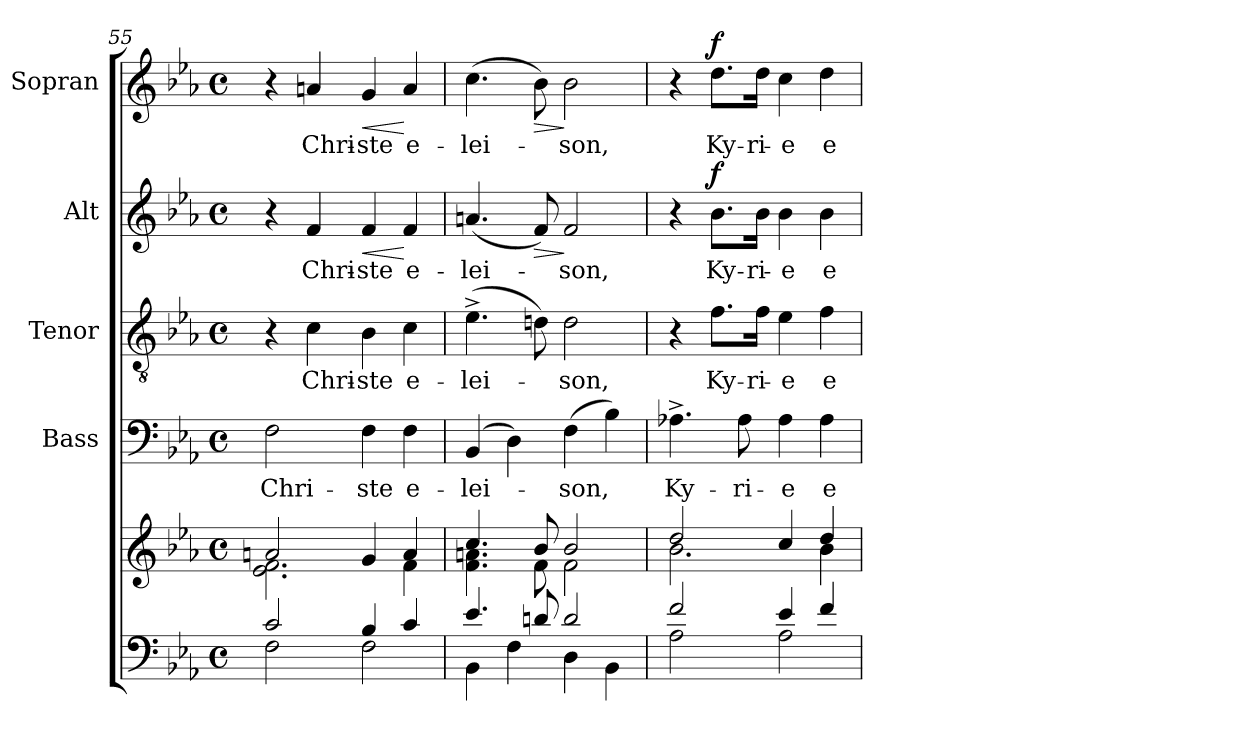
**kern	**kern	**kern	**text	**kern	**text	**kern	**text	**dynam	**kern	**text	**dynam
*part5	*part5	*part4	*part4	*part3	*part3	*part2	*part2	*part2	*part1	*part1	*part1
*staff6	*staff5	*staff4	*staff4	*staff3	*staff3	*staff2	*staff2	*staff2	*staff1	*staff1	*staff1
*	*	*I"Bass	*	*I"Tenor	*	*I"Alt	*	*	*I"Sopran	*	*
*	*	*I'B.	*	*I'T.	*	*I'A.	*	*	*I'S.	*	*
*clefF4	*clefG2	*clefF4	*	*clefGv2	*	*clefG2	*	*	*clefG2	*	*
*k[b-e-a-]	*k[b-e-a-]	*k[b-e-a-]	*	*k[b-e-a-]	*	*k[b-e-a-]	*	*	*k[b-e-a-]	*	*
*E-:	*E-:	*E-:	*	*E-:	*	*E-:	*	*	*E-:	*	*
*M4/4	*M4/4	*M4/4	*	*M4/4	*	*M4/4	*	*	*M4/4	*	*
*met(c)	*met(c)	*met(c)	*	*met(c)	*	*met(c)	*	*	*met(c)	*	*
=55	=55	=55	=55	=55	=55	=55	=55	=55	=55	=55	=55
*^	*^	*	*	*	*	*	*	*	*	*	*
!	!	!	!	!	!LO:LY:b	!	!	!	!	!	!	!	!
2c/	2F\	2an/	2.e-\ 2.f\	2F\	Chri-	4r	.	4r	.	.	4r	.	.
!	!	!	!	!	!	!	!LO:LY:b	!	!LO:LY:b	!	!	!LO:LY:b	!
.	.	.	.	.	.	4c\	Chri-	4f/	Chri-	.	4an/	Chri-	.
!	!	!	!	!	!LO:LY:b	!	!LO:LY:b	!	!LO:LY:b	!LO:HP:b	!	!LO:LY:b	!LO:HP:b
4B-/	2F\	4g/	.	4F\	-ste	4B-\	-ste	4f/	-ste	<	4g/	-ste	<
!	!	!	!	!	!LO:LY:b	!	!LO:LY:b	!	!LO:LY:b	!	!	!LO:LY:b	!
4c/	.	4a/	4f\	4F\	e-	4c\	e-	4f/	e-	[	4a/	e-	[
=56	=56	=56	=56	=56	=56	=56	=56	=56	=56	=56	=56	=56	=56
!	!	!	!	!	!LO:LY:b	!	!LO:LY:b	!	!LO:LY:b	!	!	!LO:LY:b	!
4.e-/	4BB-\	4.cc/	4.f\ 4.an\	(4BB-/	-lei-	(>4.e-^>\	-lei-	(<4.an/	-lei-	.	(>4.cc\	-lei-	.
.	4F\	.	.	4D\)	.	.	.	.	.	.	.	.	.
!	!	!	!	!	!	!	!	!	!	!LO:HP:b	!	!	!LO:HP:b
8dn/	.	8b-/	8f\	.	.	8dn\)	.	8f/)	.	>	8b-\)	.	>
!	!	!	!	!	!LO:LY:b	!	!LO:LY:b	!	!LO:LY:b	!	!	!LO:LY:b	!
2d/	4D\	2b-/	2f\	(>4F\	-son,	2d\	-son,	2f/	-son,	]	2b-\	-son,	]
.	4BB-\	.	.	4B-\)	.	.	.	.	.	.	.	.	.
=57	=57	=57	=57	=57	=57	=57	=57	=57	=57	=57	=57	=57	=57
!	!	!	!	!	!LO:LY:b	!	!	!	!	!	!	!	!
2f/	2A-\	2dd/	2.b-\	4.A-X^>\	Ky-	4r	.	4r	.	.	4r	.	.
!	!	!	!	!	!	!	!LO:LY:b	!	!LO:LY:b	!LO:DY:a	!	!LO:LY:b	!LO:DY:a
.	.	.	.	.	.	8.f\L	Ky-	8.b-\L	Ky-	f	8.dd\L	Ky-	f
!	!	!	!	!	!LO:LY:b	!	!	!	!	!	!	!	!
.	.	.	.	8A-\	-ri-	.	.	.	.	.	.	.	.
!	!	!	!	!	!	!	!LO:LY:b	!	!LO:LY:b	!	!	!LO:LY:b	!
.	.	.	.	.	.	16f\Jk	-ri-	16b-\Jk	-ri-	.	16dd\Jk	-ri-	.
!	!	!	!	!	!LO:LY:b	!	!LO:LY:b	!	!LO:LY:b	!	!	!LO:LY:b	!
4e-/	2A-\	4cc/	.	4A-\	-e	4e-\	-e	4b-\	-e	.	4cc\	-e	.
!	!	!	!	!	!LO:LY:b	!	!LO:LY:b	!	!LO:LY:b	!	!	!LO:LY:b	!
4f/	.	4dd/	4b-\	4A-\	e-	4f\	e-	4b-\	e-	.	4dd\	e-	.
*v	*v	*	*	*	*	*	*	*	*	*	*	*	*
*	*v	*v	*	*	*	*	*	*	*	*	*	*
=	=	=	=	=	=	=	=	=	=	=	=
*-	*-	*-	*-	*-	*-	*-	*-	*-	*-	*-	*-
